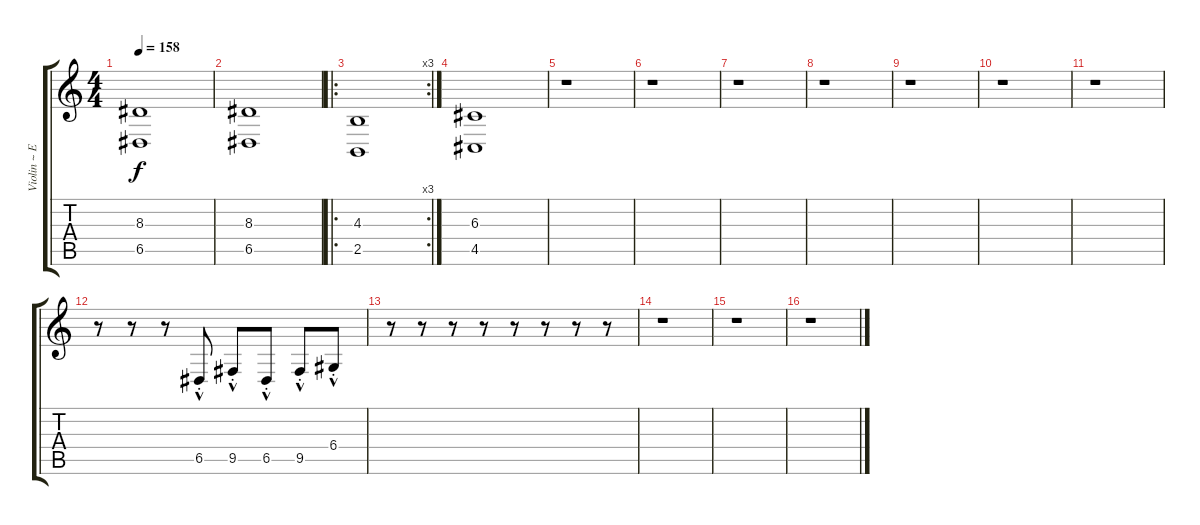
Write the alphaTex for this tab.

\track ("Violin ~ Effect" "Violin ~ E") {instrument stringensemble1}
\staff {score tabs}
\tuning (E4 B3 G3 D3 A2 D2) {hide}
\ts (4 4)
\tempo 158
\clef g2
\ks c
(8.3 6.5).1{dy f} |
(8.3 6.5).1 |
\ro
\rc 3
(4.3 2.5).1 |
(6.3 4.5).1 |
r.1 |
r.1 |
r.1 |
r.1 |
r.1 |
r.1 |
r.1 |
r.8 r.8 r.8 6.5{hac st}.8 9.5{hac st}.8 6.5{hac st}.8 9.5{hac st}.8 6.4{hac st}.8 |
r.8 r.8 r.8 r.8 r.8 r.8 r.8 r.8 |
r.1 |
r.1 |
r.1
